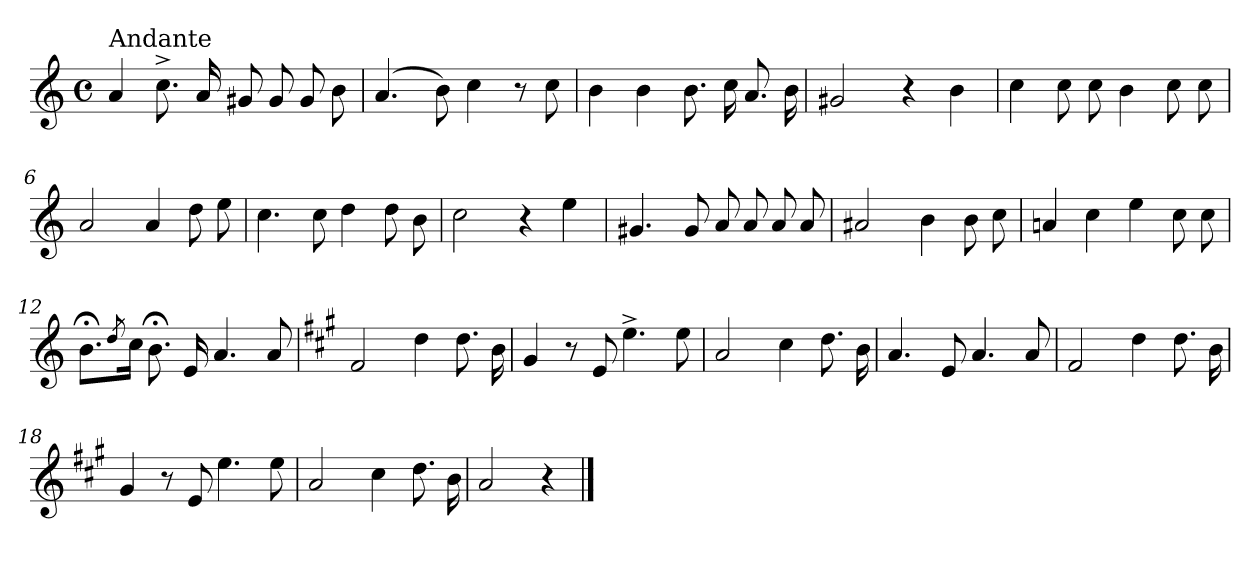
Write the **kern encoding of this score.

**kern
*part1
*staff1
*clefG2
*k[]
*a:
*M4/4
*met(c)
=1
!LO:TX:a:t=Andante
4a/
8.cc^>\
16a/
8g#X/
8g#/
8g#/
8b\
=2
(>4.a/
8b\)
4cc\
8r
8cc\
=3
4b\
4b\
8.b\
16cc\
8.a/
16b\
=4
2g#X/
4r
4b\
=5
4cc\
8cc\
8cc\
4b\
8cc\
8cc\
!!LO:LB:g=z
=6
2a/
4a/
8dd\
8ee\
=7
4.cc\
8cc\
4dd\
8dd\
8b\
=8
2cc\
4r
4ee\
=9
4.g#X/
8g#/
8a/
8a/
8a/
8a/
=10
2a#X/
4b\
8b\
8cc\
=11
4an/
4cc\
4ee\
8cc\
8cc\
!!LO:LB:g=z
=12
8.b;<\L
8qdd/
16cc\Jk
8.b;<\
16e/
4.a/
8a/
=13
*k[f#c#g#]
2f#/
4dd\
8.dd\
16b\
=14
4g#/
8r
8e/
4.ee^>\
8ee\
=15
2a/
4cc#\
8.dd\
16b\
=16
4.a/
8e/
4.a/
8a/
!!LO:LB:g=z
=17
2f#/
4dd\
8.dd\
16b\
=18
4g#/
8r
8e/
4.ee\
8ee\
=19
2a/
4cc#\
8.dd\
16b\
=20
2a/
4r
==
*-
